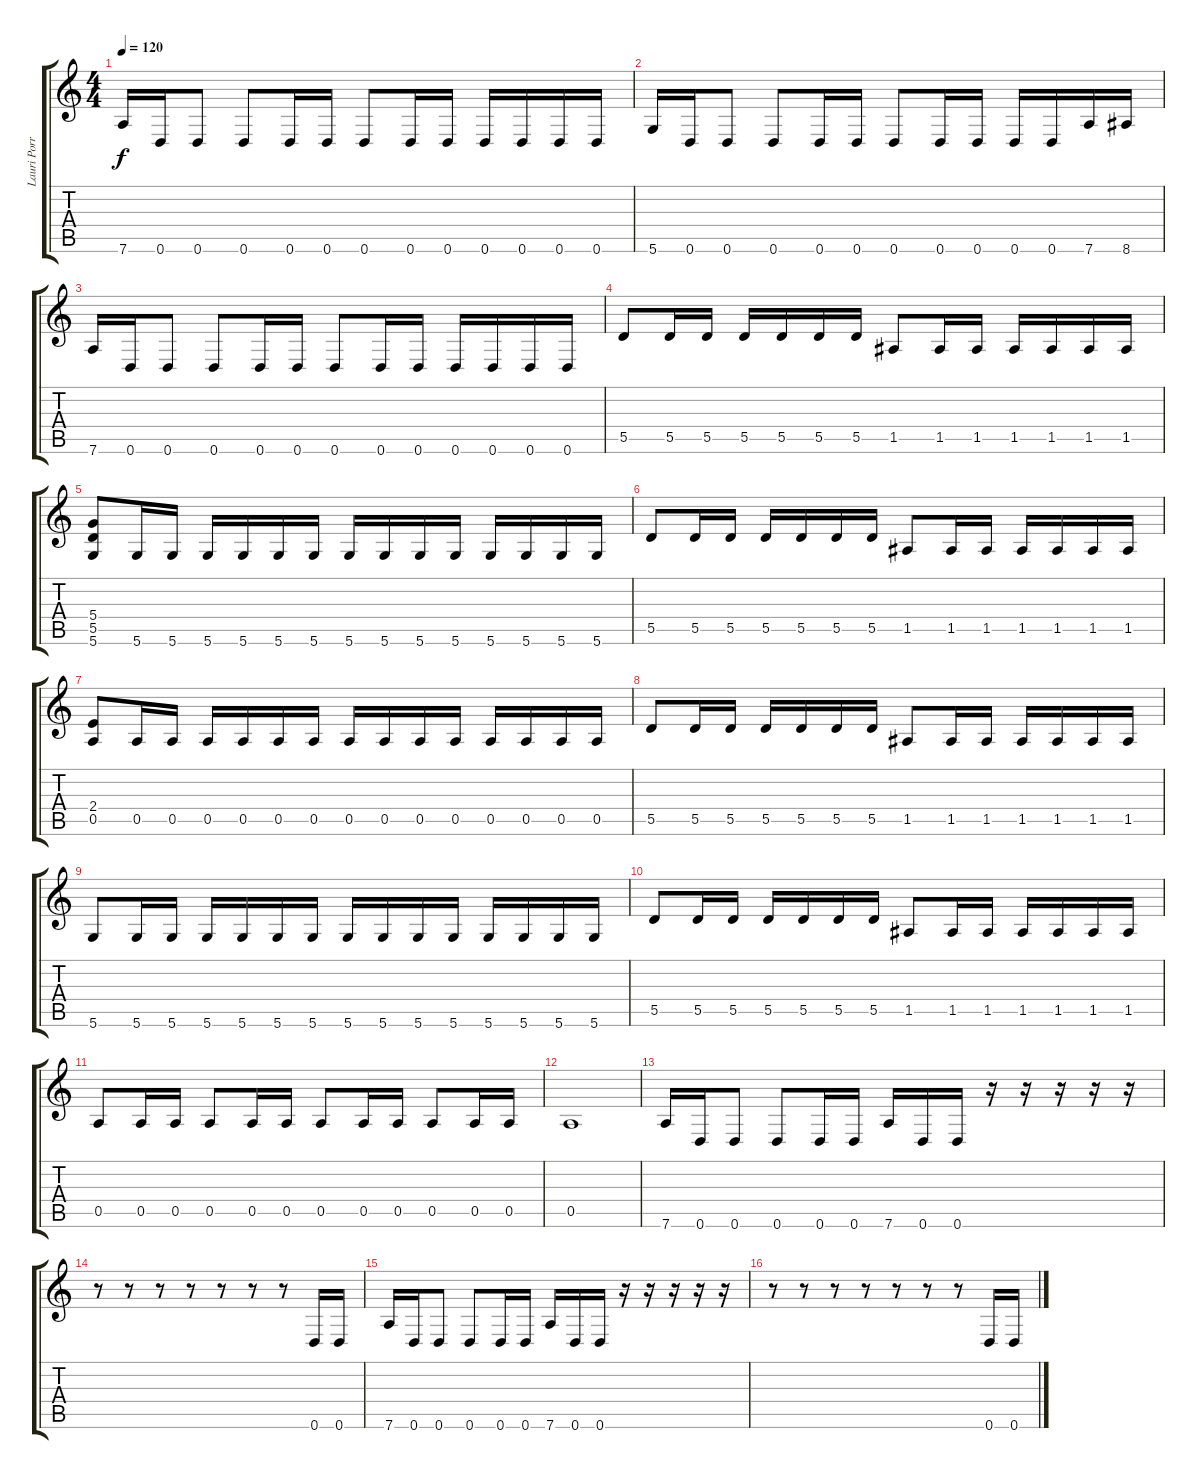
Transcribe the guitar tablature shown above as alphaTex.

\track ("Lauri Porra" "Lauri Porr") {instrument electricbassfinger}
\staff {score tabs}
\tuning (E4 B3 G3 D3 A2 D2) {hide}
\ts (4 4)
\tempo 120
\clef g2
\ks c
7.6.16{dy f} 0.6.16 0.6.8 0.6.8 0.6.16 0.6.16 0.6.8 0.6.16 0.6.16 0.6.16 0.6.16 0.6.16 0.6.16 |
5.6.16 0.6.16 0.6.8 0.6.8 0.6.16 0.6.16 0.6.8 0.6.16 0.6.16 0.6.16 0.6.16 7.6.16 8.6.16 |
7.6.16 0.6.16 0.6.8 0.6.8 0.6.16 0.6.16 0.6.8 0.6.16 0.6.16 0.6.16 0.6.16 0.6.16 0.6.16 |
5.5.8 5.5.16 5.5.16 5.5.16 5.5.16 5.5.16 5.5.16 1.5.8 1.5.16 1.5.16 1.5.16 1.5.16 1.5.16 1.5.16 |
(5.4 5.5 5.6).8 5.6.16 5.6.16 5.6.16 5.6.16 5.6.16 5.6.16 5.6.16 5.6.16 5.6.16 5.6.16 5.6.16 5.6.16 5.6.16 5.6.16 |
5.5.8 5.5.16 5.5.16 5.5.16 5.5.16 5.5.16 5.5.16 1.5.8 1.5.16 1.5.16 1.5.16 1.5.16 1.5.16 1.5.16 |
(2.4 0.5).8 0.5.16 0.5.16 0.5.16 0.5.16 0.5.16 0.5.16 0.5.16 0.5.16 0.5.16 0.5.16 0.5.16 0.5.16 0.5.16 0.5.16 |
5.5.8 5.5.16 5.5.16 5.5.16 5.5.16 5.5.16 5.5.16 1.5.8 1.5.16 1.5.16 1.5.16 1.5.16 1.5.16 1.5.16 |
5.6.8 5.6.16 5.6.16 5.6.16 5.6.16 5.6.16 5.6.16 5.6.16 5.6.16 5.6.16 5.6.16 5.6.16 5.6.16 5.6.16 5.6.16 |
5.5.8 5.5.16 5.5.16 5.5.16 5.5.16 5.5.16 5.5.16 1.5.8 1.5.16 1.5.16 1.5.16 1.5.16 1.5.16 1.5.16 |
0.5.8 0.5.16 0.5.16 0.5.8 0.5.16 0.5.16 0.5.8 0.5.16 0.5.16 0.5.8 0.5.16 0.5.16 |
0.5.1 |
7.6.16 0.6.16 0.6.8 0.6.8 0.6.16 0.6.16 7.6.16 0.6.16 0.6.16 r.16 r.16 r.16 r.16 r.16 |
r.8 r.8 r.8 r.8 r.8 r.8 r.8 0.6.16 0.6.16 |
7.6.16 0.6.16 0.6.8 0.6.8 0.6.16 0.6.16 7.6.16 0.6.16 0.6.16 r.16 r.16 r.16 r.16 r.16 |
r.8 r.8 r.8 r.8 r.8 r.8 r.8 0.6.16 0.6.16
